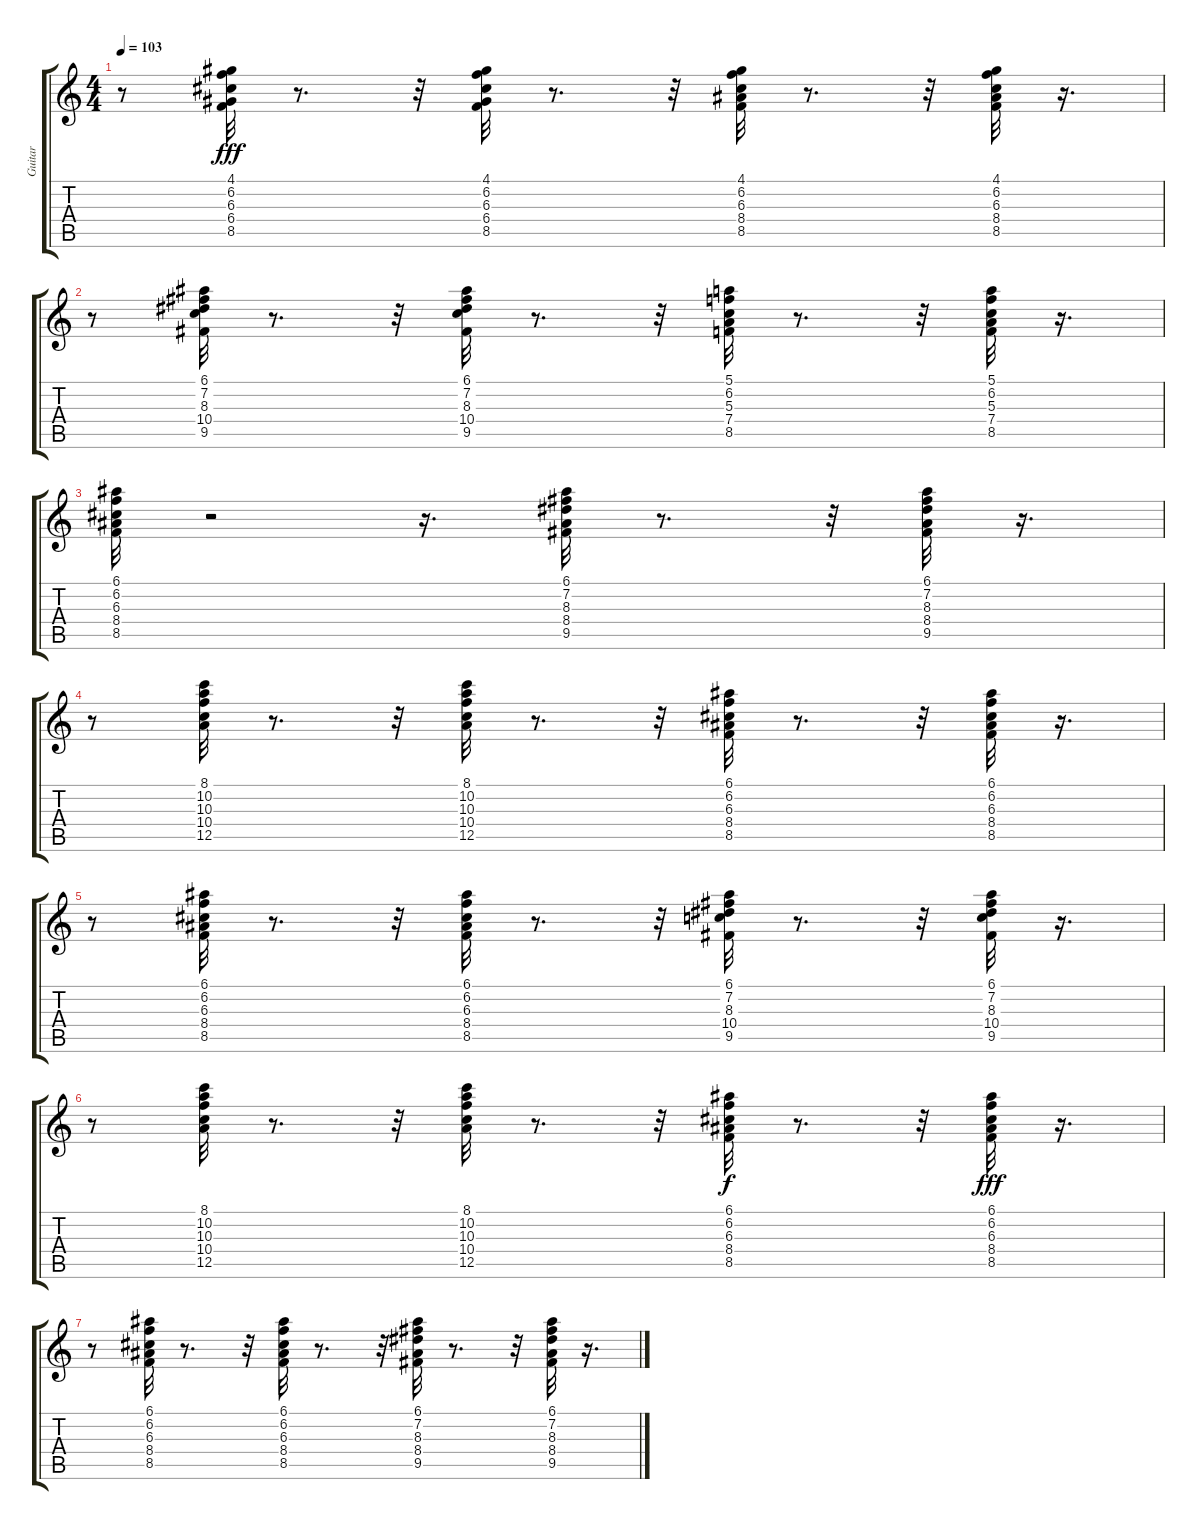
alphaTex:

\track ("Guitar" "Guitar") {instrument acousticguitarsteel}
\staff {score tabs}
\tuning (E4 B3 G3 D3 A2 E2) {hide}
\ts (4 4)
\tempo 103
\clef g2
\ks c
r.8{dy fff} (4.1 6.2 6.3 6.4 8.5).32 r.8{d} r.32 (4.1 6.2 6.3 6.4 8.5).32 r.8{d} r.32 (4.1 6.2 6.3 8.4 8.5).32 r.8{d} r.32 (4.1 6.2 6.3 8.4 8.5).32 r.16{d} |
r.8 (6.1 7.2 8.3 10.4 9.5).32 r.8{d} r.32 (6.1 7.2 8.3 10.4 9.5).32 r.8{d} r.32 (5.1 6.2 5.3 7.4 8.5).32 r.8{d} r.32 (5.1 6.2 5.3 7.4 8.5).32 r.16{d} |
(6.1 6.2 6.3 8.4 8.5).32 r.2 r.16{d} (6.1 7.2 8.3 8.4 9.5).32 r.8{d} r.32 (6.1 7.2 8.3 8.4 9.5).32 r.16{d} |
r.8 (8.1 10.2 10.3 10.4 12.5).32 r.8{d} r.32 (8.1 10.2 10.3 10.4 12.5).32 r.8{d} r.32 (6.1 6.2 6.3 8.4 8.5).32 r.8{d} r.32 (6.1 6.2 6.3 8.4 8.5).32 r.16{d} |
r.8 (6.1 6.2 6.3 8.4 8.5).32 r.8{d} r.32 (6.1 6.2 6.3 8.4 8.5).32 r.8{d} r.32 (6.1 7.2 8.3 10.4 9.5).32 r.8{d} r.32 (6.1 7.2 8.3 10.4 9.5).32 r.16{d} |
r.8 (8.1 10.2 10.3 10.4 12.5).32 r.8{d} r.32 (8.1 10.2 10.3 10.4 12.5).32 r.8{d} r.32 (6.1 6.2 6.3 8.4 8.5).32{dy f} r.8{d} r.32 (6.1 6.2 6.3 8.4 8.5).32{dy fff} r.16{d} |
r.8 (6.1 6.2 6.3 8.4 8.5).32 r.8{d} r.32 (6.1 6.2 6.3 8.4 8.5).32 r.8{d} r.32 (6.1 7.2 8.3 8.4 9.5).32 r.8{d} r.32 (6.1 7.2 8.3 8.4 9.5).32 r.16{d}
